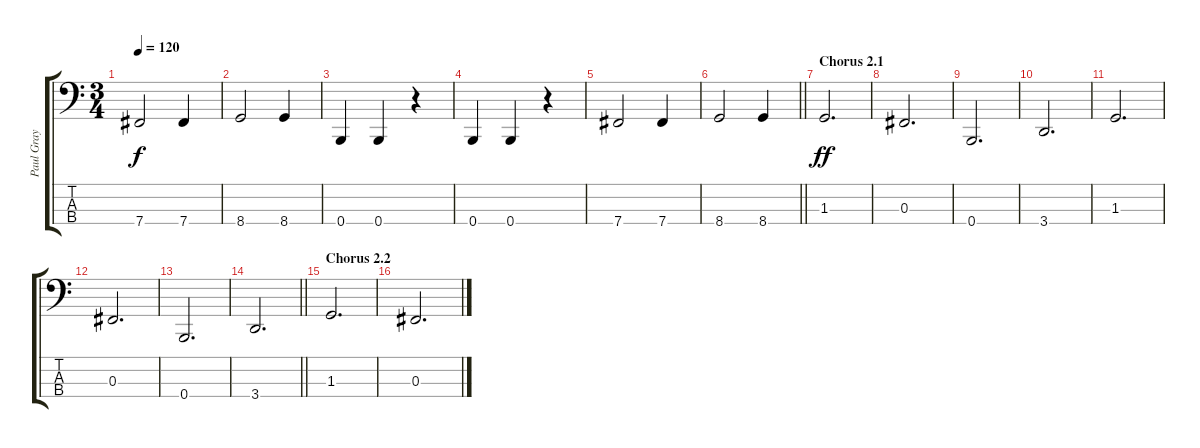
\track ("Paul Gray" "Paul Gray") {instrument acousticbass}
\staff {score tabs}
\tuning (E2 B1 Gb1 B0) {hide}
\ts (3 4)
\tempo 120
\clef f4
\ks c
7.4.2{dy f} 7.4.4 |
8.4.2 8.4.4 |
0.4.4 0.4.4 r.4 |
0.4.4 0.4.4 r.4 |
7.4.2 7.4.4 |
\barLineRight lightlight
8.4.2 8.4.4 |
\section ("" "Chorus 2.1")
1.3.2{d dy ff} |
0.3.2{d} |
0.4.2{d} |
3.4.2{d} |
1.3.2{d} |
0.3.2{d} |
0.4.2{d} |
\barLineRight lightlight
3.4.2{d} |
\section ("" "Chorus 2.2")
1.3.2{d} |
0.3.2{d}
